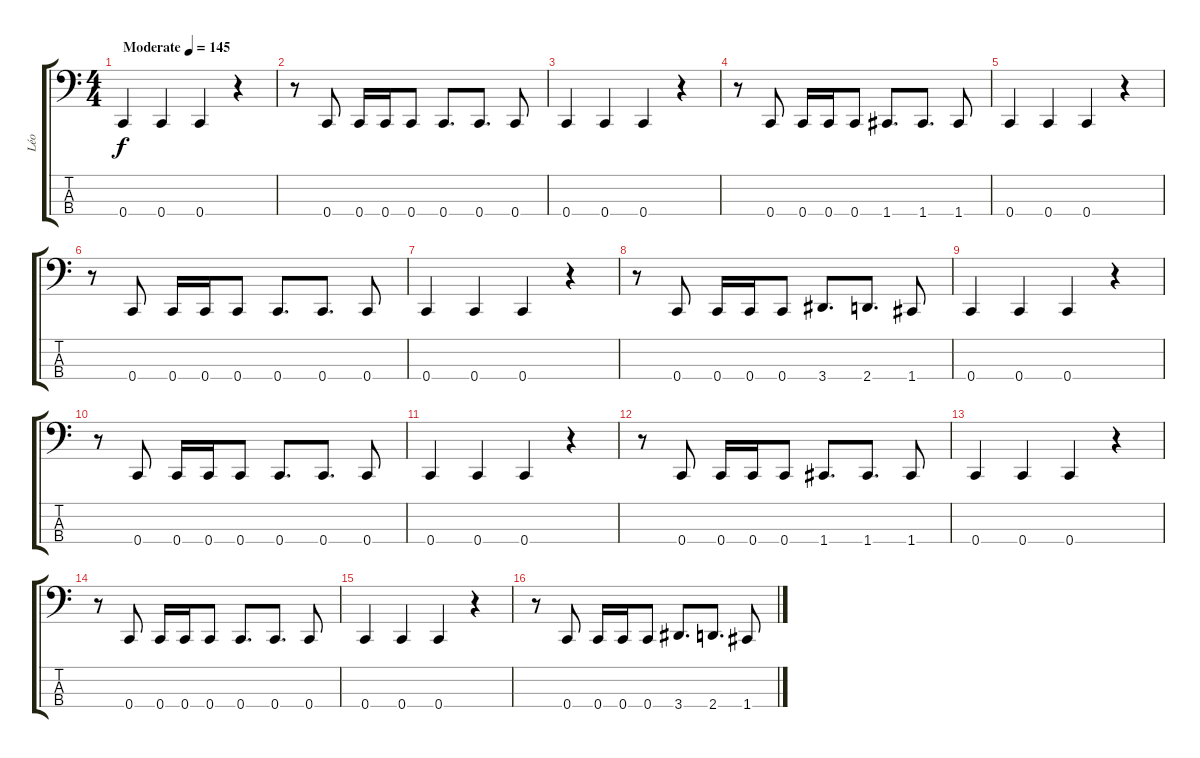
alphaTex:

\track ("Léo" "Léo") {instrument electricbasspick}
\staff {score tabs}
\tuning (F2 C2 G1 C1) {hide}
\ts (4 4)
\tempo (145 "Moderate")
\clef f4
\ks c
0.4.4{dy f instrument electricbasspick} 0.4.4 0.4.4 r.4 |
r.8 0.4.8 0.4.16 0.4.16 0.4.8 0.4.8{d} 0.4.8{d} 0.4.8 |
0.4.4 0.4.4 0.4.4 r.4 |
r.8 0.4.8 0.4.16 0.4.16 0.4.8 1.4.8{d} 1.4.8{d} 1.4.8 |
0.4.4 0.4.4 0.4.4 r.4 |
r.8 0.4.8 0.4.16 0.4.16 0.4.8 0.4.8{d} 0.4.8{d} 0.4.8 |
0.4.4 0.4.4 0.4.4 r.4 |
r.8 0.4.8 0.4.16 0.4.16 0.4.8 3.4.8{d} 2.4.8{d} 1.4.8 |
0.4.4 0.4.4 0.4.4 r.4 |
r.8 0.4.8 0.4.16 0.4.16 0.4.8 0.4.8{d} 0.4.8{d} 0.4.8 |
0.4.4 0.4.4 0.4.4 r.4 |
r.8 0.4.8 0.4.16 0.4.16 0.4.8 1.4.8{d} 1.4.8{d} 1.4.8 |
0.4.4 0.4.4 0.4.4 r.4 |
r.8 0.4.8 0.4.16 0.4.16 0.4.8 0.4.8{d} 0.4.8{d} 0.4.8 |
0.4.4 0.4.4 0.4.4 r.4 |
r.8 0.4.8 0.4.16 0.4.16 0.4.8 3.4.8{d} 2.4.8{d} 1.4.8
